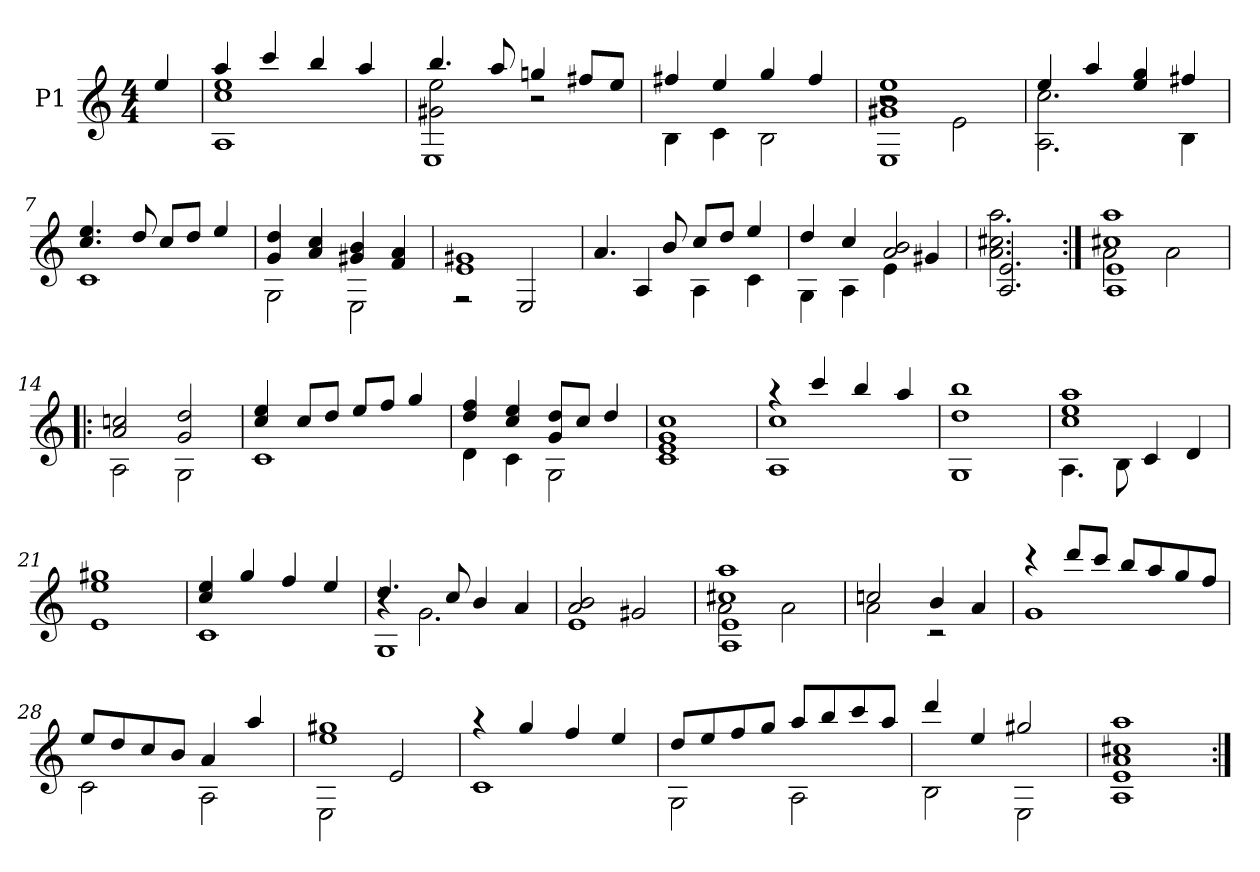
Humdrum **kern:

**kern
*part1
*staff1
*I"P1
!!LO:PB:g=z
*clefG2
*ITrd7c12
*k[]
*a:
*M4/4
*MM120
=1
4ei/
=2
*^
4ai/	1AAi 1ci 1ei
4cci/	.
4bi/	.
4ai/	.
=3	=3
*	*^
4.bi/	2G#Xi\ 2ei	1EEi
8ai/	.	.
4gni/	2r	.
8f#Xi/L	.	.
8ei/J	.	.
*	*v	*v
=4	=4
4f#Xi/	4BBi\
4ei/	4Ci\
4gi/	2BBi\
4f#i/	.
=5	=5
*	*^
1G#Xi 1Bi 1ei	2r	1EEi
.	2Ei\	.
*	*v	*v
=6	=6
4ei/	2.AAi\ 2.ci
4ai/	.
4ei/ 4gi	.
4f#Xi/	4BBi\
=7	=7
4.ci/ 4.ei	1Ci
8di/	.
8ci/L	.
8di/J	.
4ei/	.
!!LO:LB:g=z	!!
=8	=8
4Gi/ 4di	2GGi\
4Ai/ 4ci	.
4G#Xi/ 4Bi	2EEi\
4Fi/ 4Ai	.
=9	=9
1Ei 1G#Xi	2r
.	2EEi/
=10	=10
4.Ai/	4ryy
.	4AAi/
8Bi/	.
8ci/L	4AAi\
8di/J	.
4ei/	4Ci\
=11	=11
4di/	4GGi\
4ci/	4AAi\
2Ai/ 2Bi	4Ei\
.	4G#Xi/
=12	=12
2.Ai\ 2.c#Xi 2.ai	2.AAi/ 2.Ei
=13:|!	=13:|!
*	*^
1c#Xi 1ai	2Ai\	1AAi 1Ei
.	2Ai\	.
*	*v	*v
!!LO:LB:g=z
=14!|:	=14!|:
2Ai/ 2cni	2AAi\
2Gi/ 2di	2GGi\
=15	=15
4ci/ 4ei	1Ci
8ci/L	.
8di/J	.
8ei/L	.
8fi/J	.
4gi/	.
=16	=16
4di/ 4fi	4Di\
4ci/ 4ei	4Ci\
8Gi/ 8diL	2GGi\
8ci/J	.
4di/	.
=17	=17
1ci	1Ci 1Ei 1Gi
=18	=18
4r	1AAi 1ci
4cci/	.
4bi/	.
4ai/	.
=19	=19
1bi	1GGi 1di
=20	=20
1ci 1ei 1ai	4.AAi\
.	8BBi\
.	4Ci/
.	4Di/
!!LO:LB:g=z	!!
=21	=21
1ei 1g#Xi	1Ei
=22	=22
4ci/ 4ei	1Ci
4gi/	.
4fi/	.
4ei/	.
=23	=23
*	*^
4.di/	4r	1GGi
.	2.Gi\	.
8ci/	.	.
4Bi/	.	.
4Ai/	.	.
*	*v	*v
=24	=24
2Ai/ 2Bi	1Ei
2G#Xi/	.
=25	=25
*	*^
1c#Xi 1ai	2Ai\	1AAi 1Ei
.	2Ai\	.
*	*v	*v
=26	=26
2cni/	2Ai\
4Bi/	2r
4Ai/	.
!!LO:LB:g=z	!!
=27	=27
4r	1Gi
8ddi/L	.
8cci/J	.
8bi/L	.
8ai/	.
8gi/	.
8fi/J	.
=28	=28
8ei/L	2Ci\
8di/	.
8ci/	.
8Bi/J	.
4Ai/	2AAi\
4ai/	.
=29	=29
1ei 1g#Xi	2EEi\
.	2Ei/
!!LO:LB:g=z	!!
=30	=30
4r	1Ci
4gi/	.
4fi/	.
4ei/	.
=31	=31
8di/L	2GGi\
8ei/	.
8fi/	.
8gi/J	.
8ai/L	2AAi\
8bi/	.
8cci/	.
8ai/J	.
=32	=32
4ddi/	2BBi\
4ei/	.
2g#Xi/	2EEi\
=33	=33
1ai	1AAi 1Ei 1Ai 1c#Xi
*v	*v
=:|!
*-
